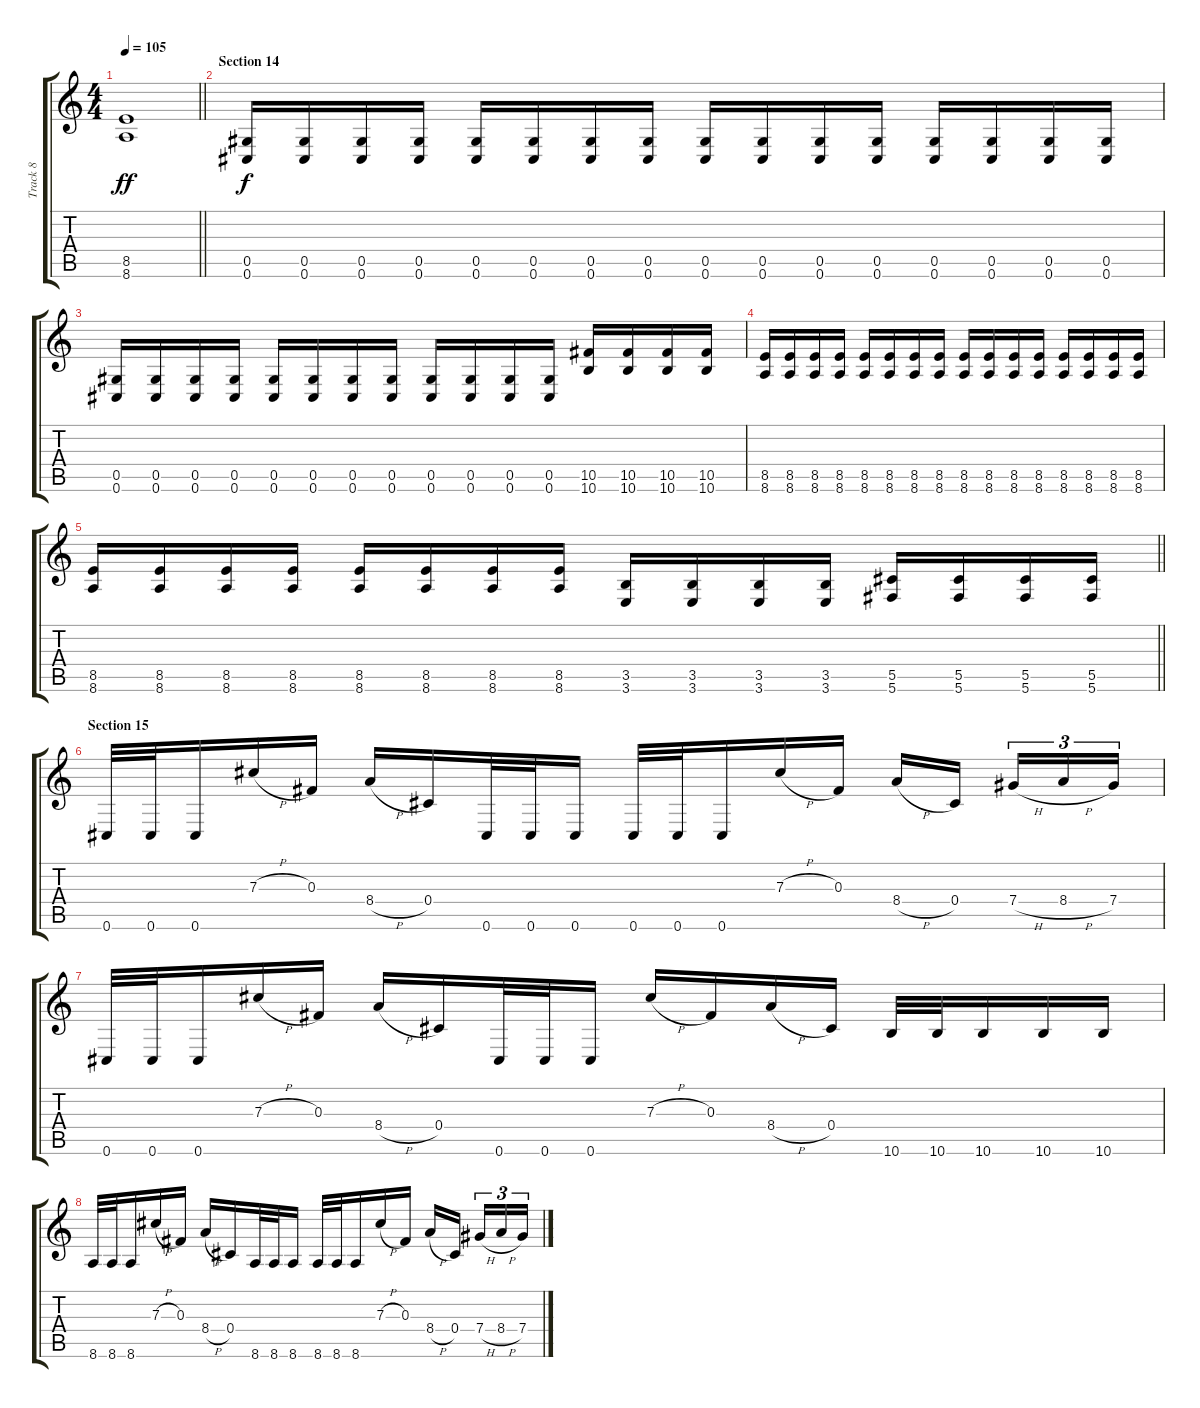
\track ("Track 8" "Track 8") {instrument distortionguitar}
\staff {score tabs}
\tuning (Eb4 Bb3 Gb3 Db3 Ab2 Db2) {hide}
\ts (4 4)
\tempo 105
\clef g2
\barLineRight lightlight
\ks c
(8.5 8.6).1{dy ff} |
\section ("" "Section 14")
(0.5 0.6).16{dy f} (0.5 0.6).16 (0.5 0.6).16 (0.5 0.6).16 (0.5 0.6).16 (0.5 0.6).16 (0.5 0.6).16 (0.5 0.6).16 (0.5 0.6).16 (0.5 0.6).16 (0.5 0.6).16 (0.5 0.6).16 (0.5 0.6).16 (0.5 0.6).16 (0.5 0.6).16 (0.5 0.6).16 |
(0.5 0.6).16 (0.5 0.6).16 (0.5 0.6).16 (0.5 0.6).16 (0.5 0.6).16 (0.5 0.6).16 (0.5 0.6).16 (0.5 0.6).16 (0.5 0.6).16 (0.5 0.6).16 (0.5 0.6).16 (0.5 0.6).16 (10.5 10.6).16 (10.5 10.6).16 (10.5 10.6).16 (10.5 10.6).16 |
(8.5 8.6).16 (8.5 8.6).16 (8.5 8.6).16 (8.5 8.6).16 (8.5 8.6).16 (8.5 8.6).16 (8.5 8.6).16 (8.5 8.6).16 (8.5 8.6).16 (8.5 8.6).16 (8.5 8.6).16 (8.5 8.6).16 (8.5 8.6).16 (8.5 8.6).16 (8.5 8.6).16 (8.5 8.6).16 |
\barLineRight lightlight
(8.5 8.6).16 (8.5 8.6).16 (8.5 8.6).16 (8.5 8.6).16 (8.5 8.6).16 (8.5 8.6).16 (8.5 8.6).16 (8.5 8.6).16 (3.5 3.6).16 (3.5 3.6).16 (3.5 3.6).16 (3.5 3.6).16 (5.5 5.6).16 (5.5 5.6).16 (5.5 5.6).16 (5.5 5.6).16 |
\section ("" "Section 15")
0.6.32 0.6.32 0.6.16 7.3{h}.16 0.3.16 8.4{h}.16 0.4.16 0.6.32 0.6.32 0.6.16 0.6.32 0.6.32 0.6.16 7.3{h}.16 0.3.16 8.4{h}.16 0.4.16{beam splitsecondary} 7.4{h}.16{tu (3 2)} 8.4{h}.16{tu (3 2)} 7.4.16{tu (3 2)} |
0.6.32 0.6.32 0.6.16 7.3{h}.16 0.3.16 8.4{h}.16 0.4.16 0.6.32 0.6.32 0.6.16 7.3{h}.16 0.3.16 8.4{h}.16 0.4.16 10.6.32 10.6.32 10.6.16 10.6.16 10.6.16 |
8.6.32 8.6.32 8.6.16 7.3{h}.16 0.3.16 8.4{h}.16 0.4.16 8.6.32 8.6.32 8.6.16 8.6.32 8.6.32 8.6.16 7.3{h}.16 0.3.16 8.4{h}.16 0.4.16{beam splitsecondary} 7.4{h}.16{tu (3 2)} 8.4{h}.16{tu (3 2)} 7.4.16{tu (3 2)}
